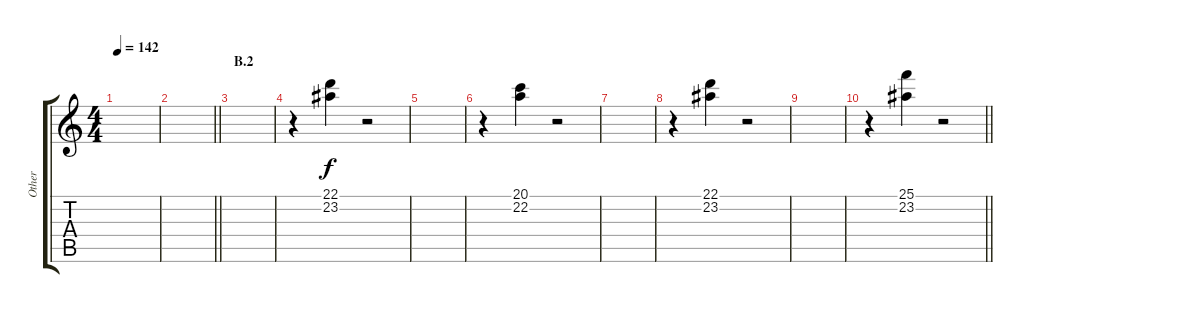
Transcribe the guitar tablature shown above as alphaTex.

\track ("Other" "Other") {instrument orchestralharp}
\staff {score tabs}
\tuning (E4 B3 G3 D3 A2 E2) {hide}
\ts (4 4)
\tempo 142
\clef g2
\ks c
|
\barLineRight lightlight
|
\section ("" "B.2")
|
r.4 (22.1 23.2).4 r.2 |
|
r.4 (20.1 22.2).4 r.2 |
|
r.4 (22.1 23.2).4 r.2 |
|
\barLineRight lightlight
r.4 (25.1 23.2).4 r.2
